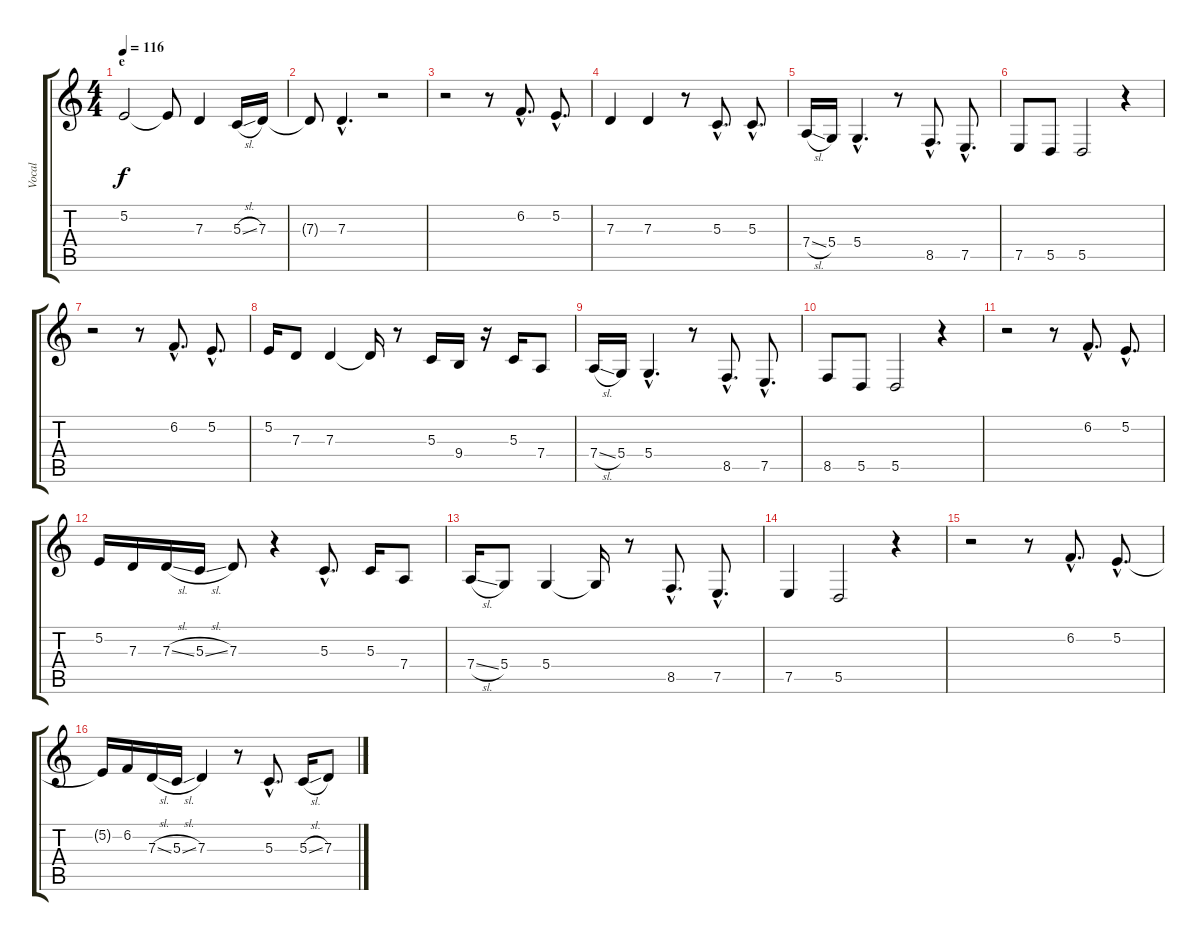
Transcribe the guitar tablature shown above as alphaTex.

\track ("Vocal" "Vocal") {instrument englishhorn}
\staff {score tabs}
\tuning (E4 B3 G3 D3 A2 E2) {hide}
\ts (4 4)
\section ("" "e")
\tempo 116
\clef g2
\ks c
5.2.2{dy f} 5.2{t}.8 7.3.4 5.3{sl}.16 7.3.16 |
7.3{t}.8 7.3{hac}.4{d} r.2 |
r.2 r.8 6.2{hac}.8{d} 5.2{hac}.8{d} |
7.3.4 7.3.4 r.8 5.3{hac}.8{d} 5.3{hac}.8{d} |
7.4{sl}.16 5.4.16 5.4{hac}.4{d} r.8 8.5{hac}.8{d} 7.5{hac}.8{d} |
7.5.8 5.5.8 5.5.2 r.4 |
r.2 r.8 6.2{hac}.8{d} 5.2{hac}.8{d} |
5.2.16 7.3.8 7.3.4 7.3{t}.16 r.8 5.3.16 9.4.16 r.16 5.3.16 7.4.8 |
7.4{sl}.16 5.4.16 5.4{hac}.4{d} r.8 8.5{hac}.8{d} 7.5{hac}.8{d} |
8.5.8 5.5.8 5.5.2 r.4 |
r.2 r.8 6.2{hac}.8{d} 5.2{hac}.8{d} |
5.2.16 7.3.16 7.3{sl}.16 5.3{sl}.16 7.3.8 r.4 5.3{hac}.8{d} 5.3.16 7.4.8 |
7.4{sl}.16 5.4.8 5.4.4 5.4{t}.16 r.8 8.5{hac}.8{d} 7.5{hac}.8{d} |
7.5.4 5.5.2 r.4 |
r.2 r.8 6.2{hac}.8{d} 5.2{hac}.8{d} |
5.2{t}.16 6.2.16 7.3{sl}.16 5.3{sl}.16 7.3.4 r.8 5.3{hac}.8{d} 5.3{sl}.16 7.3.8
